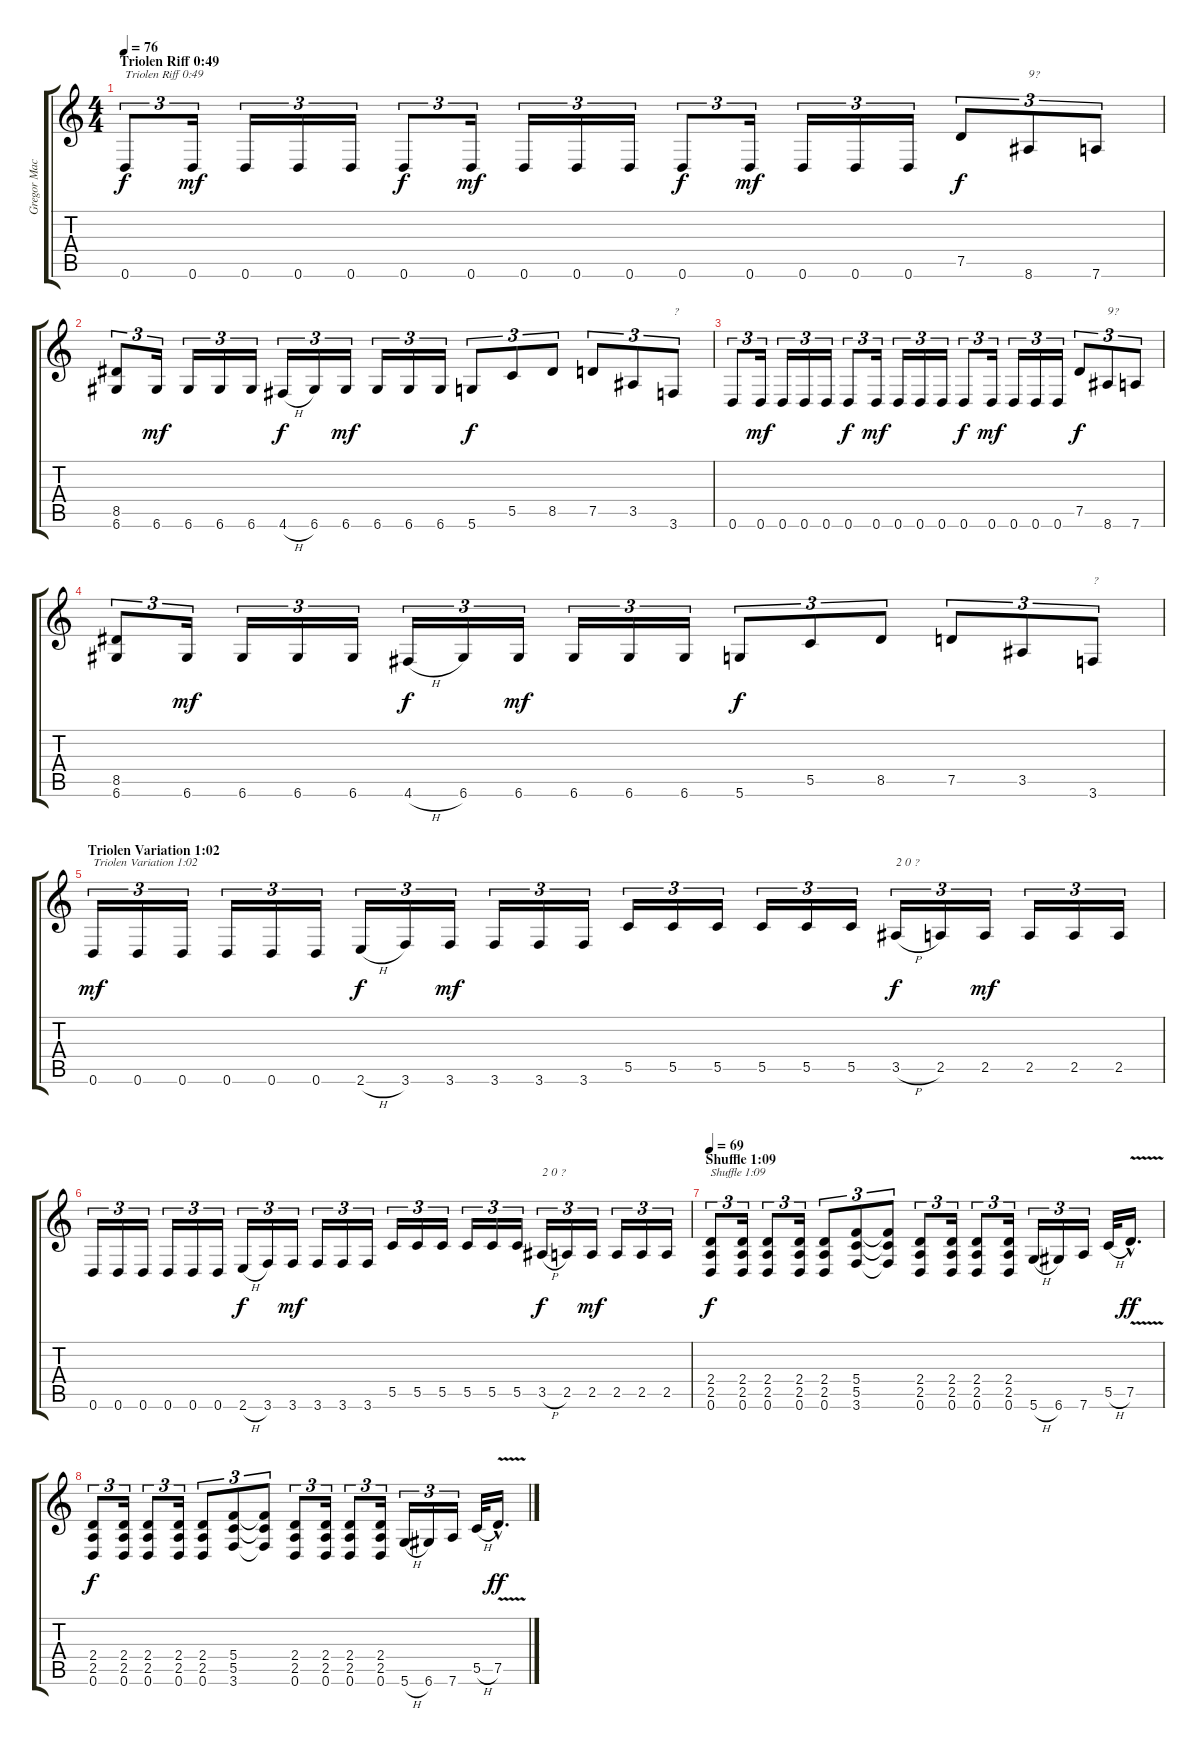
\track ("Gregor Mackintosh" "Gregor Mac") {instrument overdrivenguitar}
\staff {score tabs}
\tuning (D4 A3 F3 C3 G2 D2) {hide}
\ts (4 4)
\section ("" "Triolen Riff 0:49")
\tempo 76
\clef g2
\ks c
0.6.8{tu (3 2) txt "Triolen Riff 0:49" dy f} 0.6.16{tu (3 2) dy mf} 0.6.16{tu (3 2)} 0.6.16{tu (3 2)} 0.6.16{tu (3 2)} 0.6.8{tu (3 2) dy f} 0.6.16{tu (3 2) dy mf} 0.6.16{tu (3 2)} 0.6.16{tu (3 2)} 0.6.16{tu (3 2)} 0.6.8{tu (3 2) dy f} 0.6.16{tu (3 2) dy mf} 0.6.16{tu (3 2)} 0.6.16{tu (3 2)} 0.6.16{tu (3 2)} 7.5.8{tu (3 2) dy f} 8.6.8{tu (3 2) txt "9?"} 7.6.8{tu (3 2)} |
(8.5 6.6).8{tu (3 2)} 6.6.16{tu (3 2) dy mf} 6.6.16{tu (3 2)} 6.6.16{tu (3 2)} 6.6.16{tu (3 2)} 4.6{h}.16{tu (3 2) dy f} 6.6.16{tu (3 2)} 6.6.16{tu (3 2) dy mf} 6.6.16{tu (3 2)} 6.6.16{tu (3 2)} 6.6.16{tu (3 2)} 5.6.8{tu (3 2) dy f} 5.5.8{tu (3 2)} 8.5.8{tu (3 2)} 7.5.8{tu (3 2)} 3.5.8{tu (3 2)} 3.6.8{tu (3 2) txt "?"} |
0.6.8{tu (3 2)} 0.6.16{tu (3 2) dy mf} 0.6.16{tu (3 2)} 0.6.16{tu (3 2)} 0.6.16{tu (3 2)} 0.6.8{tu (3 2) dy f} 0.6.16{tu (3 2) dy mf} 0.6.16{tu (3 2)} 0.6.16{tu (3 2)} 0.6.16{tu (3 2)} 0.6.8{tu (3 2) dy f} 0.6.16{tu (3 2) dy mf} 0.6.16{tu (3 2)} 0.6.16{tu (3 2)} 0.6.16{tu (3 2)} 7.5.8{tu (3 2) dy f} 8.6.8{tu (3 2) txt "9?"} 7.6.8{tu (3 2)} |
(8.5 6.6).8{tu (3 2)} 6.6.16{tu (3 2) dy mf} 6.6.16{tu (3 2)} 6.6.16{tu (3 2)} 6.6.16{tu (3 2)} 4.6{h}.16{tu (3 2) dy f} 6.6.16{tu (3 2)} 6.6.16{tu (3 2) dy mf} 6.6.16{tu (3 2)} 6.6.16{tu (3 2)} 6.6.16{tu (3 2)} 5.6.8{tu (3 2) dy f} 5.5.8{tu (3 2)} 8.5.8{tu (3 2)} 7.5.8{tu (3 2)} 3.5.8{tu (3 2)} 3.6.8{tu (3 2) txt "?"} |
\section ("" "Triolen Variation 1:02")
0.6.16{tu (3 2) txt "Triolen Variation 1:02" dy mf} 0.6.16{tu (3 2)} 0.6.16{tu (3 2)} 0.6.16{tu (3 2)} 0.6.16{tu (3 2)} 0.6.16{tu (3 2)} 2.6{h}.16{tu (3 2) dy f} 3.6.16{tu (3 2)} 3.6.16{tu (3 2) dy mf} 3.6.16{tu (3 2)} 3.6.16{tu (3 2)} 3.6.16{tu (3 2)} 5.5.16{tu (3 2)} 5.5.16{tu (3 2)} 5.5.16{tu (3 2)} 5.5.16{tu (3 2)} 5.5.16{tu (3 2)} 5.5.16{tu (3 2)} 3.5{h}.16{tu (3 2) txt "2 0 ?" dy f} 2.5.16{tu (3 2)} 2.5.16{tu (3 2) dy mf} 2.5.16{tu (3 2)} 2.5.16{tu (3 2)} 2.5.16{tu (3 2)} |
0.6.16{tu (3 2)} 0.6.16{tu (3 2)} 0.6.16{tu (3 2)} 0.6.16{tu (3 2)} 0.6.16{tu (3 2)} 0.6.16{tu (3 2)} 2.6{h}.16{tu (3 2) dy f} 3.6.16{tu (3 2)} 3.6.16{tu (3 2) dy mf} 3.6.16{tu (3 2)} 3.6.16{tu (3 2)} 3.6.16{tu (3 2)} 5.5.16{tu (3 2)} 5.5.16{tu (3 2)} 5.5.16{tu (3 2)} 5.5.16{tu (3 2)} 5.5.16{tu (3 2)} 5.5.16{tu (3 2)} 3.5{h}.16{tu (3 2) txt "2 0 ?" dy f} 2.5.16{tu (3 2)} 2.5.16{tu (3 2) dy mf} 2.5.16{tu (3 2)} 2.5.16{tu (3 2)} 2.5.16{tu (3 2)} |
\section ("" "Shuffle 1:09")
\tempo 69
(2.4 2.5 0.6).8{tu (3 2) txt "Shuffle 1:09" dy f} (2.4 2.5 0.6).16{tu (3 2)} (2.4 2.5 0.6).8{tu (3 2)} (2.4 2.5 0.6).16{tu (3 2)} (2.4 2.5 0.6).8{tu (3 2)} (5.4 5.5 3.6).8{tu (3 2)} (5.4{t} 5.5{t} 3.6{t}).8{tu (3 2)} (2.4 2.5 0.6).8{tu (3 2)} (2.4 2.5 0.6).16{tu (3 2)} (2.4 2.5 0.6).8{tu (3 2)} (2.4 2.5 0.6).16{tu (3 2)} 5.6{h}.16{tu (3 2)} 6.6.16{tu (3 2)} 7.6.16{tu (3 2)} 5.5{h}.32 7.5{v hac}.16{d dy ff} |
(2.4 2.5 0.6).8{tu (3 2) dy f} (2.4 2.5 0.6).16{tu (3 2)} (2.4 2.5 0.6).8{tu (3 2)} (2.4 2.5 0.6).16{tu (3 2)} (2.4 2.5 0.6).8{tu (3 2)} (5.4 5.5 3.6).8{tu (3 2)} (5.4{t} 5.5{t} 3.6{t}).8{tu (3 2)} (2.4 2.5 0.6).8{tu (3 2)} (2.4 2.5 0.6).16{tu (3 2)} (2.4 2.5 0.6).8{tu (3 2)} (2.4 2.5 0.6).16{tu (3 2)} 5.6{h}.16{tu (3 2)} 6.6.16{tu (3 2)} 7.6.16{tu (3 2)} 5.5{h}.32 7.5{v hac}.16{d dy ff}
